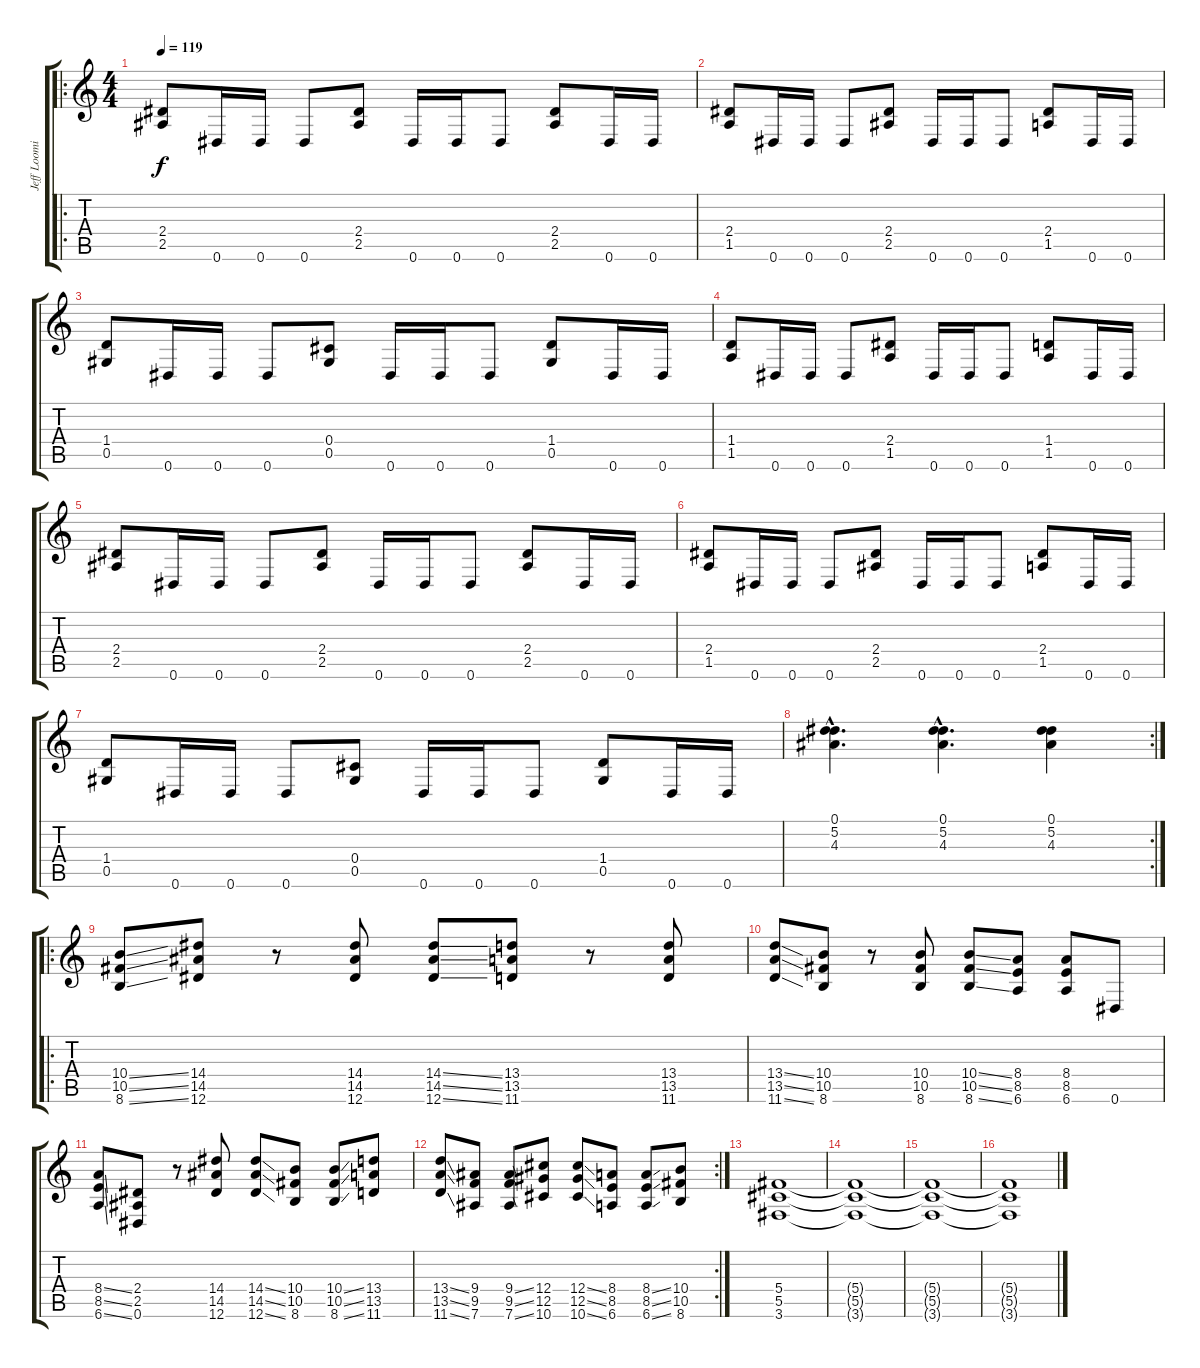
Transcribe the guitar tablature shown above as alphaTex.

\track ("Jeff Loomis Rhythm" "Jeff Loomi") {instrument distortionguitar}
\staff {score tabs}
\tuning (Eb4 Bb3 Gb3 Db3 Ab2 Eb2) {hide}
\ro
\ts (4 4)
\tempo 119
\clef g2
\ks c
(2.4 2.5).8{dy f} 0.6.16 0.6.16 0.6.8 (2.4 2.5).8 0.6.16 0.6.16 0.6.8 (2.4 2.5).8 0.6.16 0.6.16 |
(2.4 1.5).8 0.6.16 0.6.16 0.6.8 (2.4 2.5).8 0.6.16 0.6.16 0.6.8 (2.4 1.5).8 0.6.16 0.6.16 |
(1.4 0.5).8 0.6.16 0.6.16 0.6.8 (0.4 0.5).8 0.6.16 0.6.16 0.6.8 (1.4 0.5).8 0.6.16 0.6.16 |
(1.4 1.5).8 0.6.16 0.6.16 0.6.8 (2.4 1.5).8 0.6.16 0.6.16 0.6.8 (1.4 1.5).8 0.6.16 0.6.16 |
(2.4 2.5).8 0.6.16 0.6.16 0.6.8 (2.4 2.5).8 0.6.16 0.6.16 0.6.8 (2.4 2.5).8 0.6.16 0.6.16 |
(2.4 1.5).8 0.6.16 0.6.16 0.6.8 (2.4 2.5).8 0.6.16 0.6.16 0.6.8 (2.4 1.5).8 0.6.16 0.6.16 |
(1.4 0.5).8 0.6.16 0.6.16 0.6.8 (0.4 0.5).8 0.6.16 0.6.16 0.6.8 (1.4 0.5).8 0.6.16 0.6.16 |
\rc 2
(0.1{hac} 5.2{hac} 4.3{hac}).4{d} (0.1{hac} 5.2{hac} 4.3{hac}).4{d} (0.1 5.2 4.3).4 |
\ro
(10.4{ss} 10.5{ss} 8.6{ss}).8 (14.4 14.5 12.6).8 r.8 (14.4 14.5 12.6).8 (14.4{ss} 14.5{ss} 12.6{ss}).8 (13.4 13.5 11.6).8 r.8 (13.4 13.5 11.6).8 |
(13.4{ss} 13.5{ss} 11.6{ss}).8 (10.4 10.5 8.6).8 r.8 (10.4 10.5 8.6).8 (10.4{ss} 10.5{ss} 8.6{ss}).8 (8.4 8.5 6.6).8 (8.4 8.5 6.6).8 0.6.8 |
(8.4{ss} 8.5{ss} 6.6{ss}).8 (2.4 2.5 0.6).8 r.8 (14.4 14.5 12.6).8 (14.4{ss} 14.5{ss} 12.6{ss}).8 (10.4 10.5 8.6).8 (10.4{ss} 10.5{ss} 8.6{ss}).8 (13.4 13.5 11.6).8 |
\rc 2
(13.4{ss} 13.5{ss} 11.6{ss}).8 (9.4 9.5 7.6).8 (9.4{ss} 9.5{ss} 7.6{ss}).8 (12.4 12.5 10.6).8 (12.4{ss} 12.5{ss} 10.6{ss}).8 (8.4 8.5 6.6).8 (8.4{ss} 8.5{ss} 6.6{ss}).8 (10.4 10.5 8.6).8 |
(5.4 5.5 3.6).1{volume 3} |
(5.4{t} 5.5{t} 3.6{t}).1 |
(5.4{t} 5.5{t} 3.6{t}).1 |
(5.4{t} 5.5{t} 3.6{t}).1
